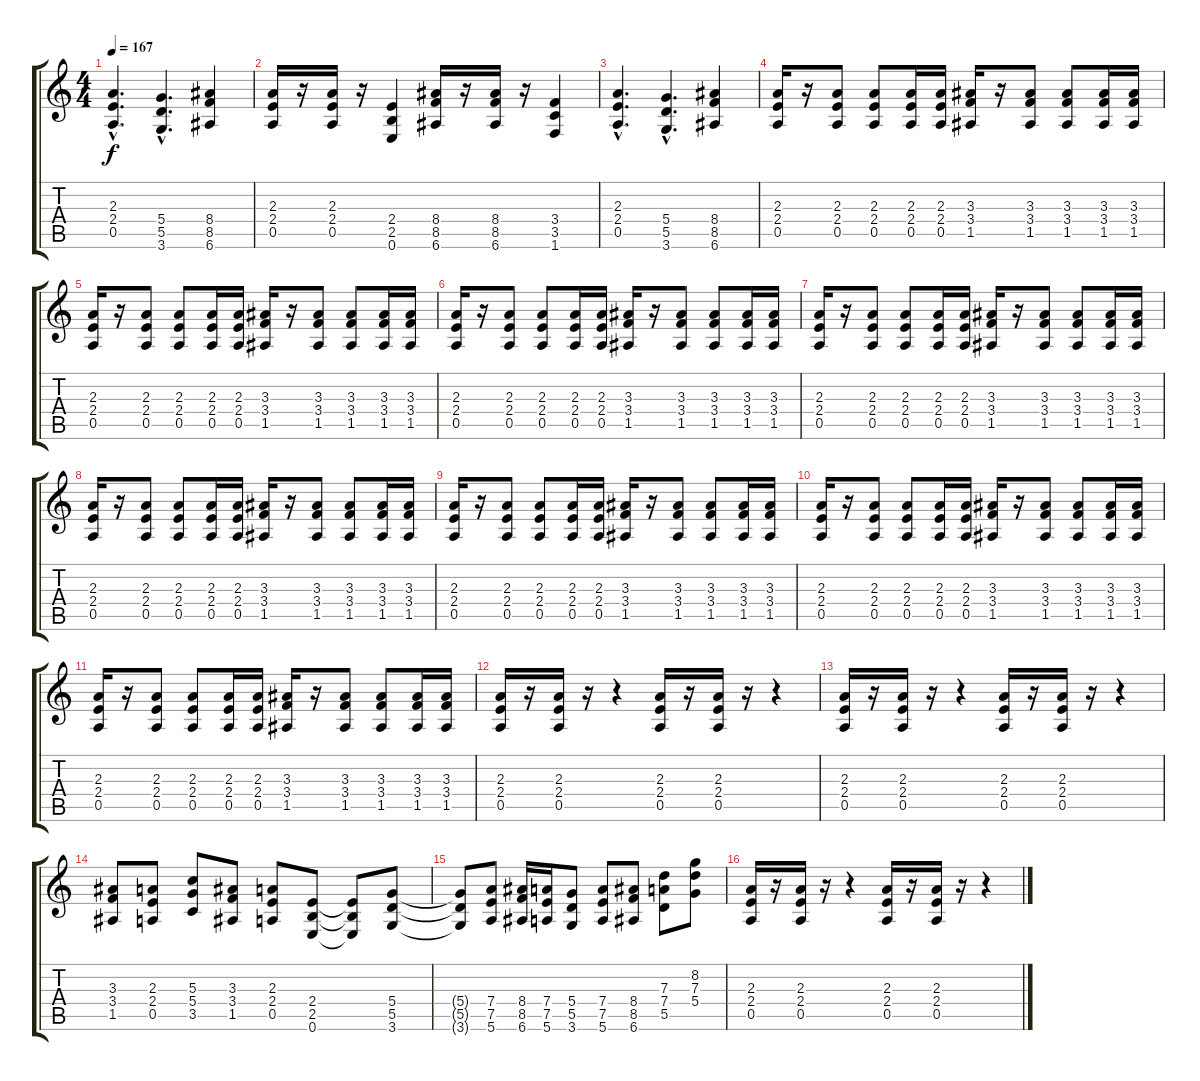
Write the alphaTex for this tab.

\track "" {instrument overdrivenguitar}
\staff {score tabs}
\tuning (E4 B3 G3 D3 A2 E2) {hide}
\ts (4 4)
\tempo 167
\clef g2
\ks c
(2.3{hac} 2.4{hac} 0.5{hac}).4{d dy f} (5.4{hac} 5.5{hac} 3.6{hac}).4{d} (8.4 8.5 6.6).4 |
(2.3 2.4 0.5).16 r.16 (2.3 2.4 0.5).16 r.16 (2.4 2.5 0.6).4 (8.4 8.5 6.6).16 r.16 (8.4 8.5 6.6).16 r.16 (3.4 3.5 1.6).4 |
(2.3{hac} 2.4{hac} 0.5{hac}).4{d} (5.4{hac} 5.5{hac} 3.6{hac}).4{d} (8.4 8.5 6.6).4 |
(2.3 2.4 0.5).16 r.16 (2.3 2.4 0.5).8 (2.3 2.4 0.5).8 (2.3 2.4 0.5).16 (2.3 2.4 0.5).16 (3.3 3.4 1.5).16 r.16 (3.3 3.4 1.5).8 (3.3 3.4 1.5).8 (3.3 3.4 1.5).16 (3.3 3.4 1.5).16 |
(2.3 2.4 0.5).16 r.16 (2.3 2.4 0.5).8 (2.3 2.4 0.5).8 (2.3 2.4 0.5).16 (2.3 2.4 0.5).16 (3.3 3.4 1.5).16 r.16 (3.3 3.4 1.5).8 (3.3 3.4 1.5).8 (3.3 3.4 1.5).16 (3.3 3.4 1.5).16 |
(2.3 2.4 0.5).16 r.16 (2.3 2.4 0.5).8 (2.3 2.4 0.5).8 (2.3 2.4 0.5).16 (2.3 2.4 0.5).16 (3.3 3.4 1.5).16 r.16 (3.3 3.4 1.5).8 (3.3 3.4 1.5).8 (3.3 3.4 1.5).16 (3.3 3.4 1.5).16 |
(2.3 2.4 0.5).16 r.16 (2.3 2.4 0.5).8 (2.3 2.4 0.5).8 (2.3 2.4 0.5).16 (2.3 2.4 0.5).16 (3.3 3.4 1.5).16 r.16 (3.3 3.4 1.5).8 (3.3 3.4 1.5).8 (3.3 3.4 1.5).16 (3.3 3.4 1.5).16 |
(2.3 2.4 0.5).16 r.16 (2.3 2.4 0.5).8 (2.3 2.4 0.5).8 (2.3 2.4 0.5).16 (2.3 2.4 0.5).16 (3.3 3.4 1.5).16 r.16 (3.3 3.4 1.5).8 (3.3 3.4 1.5).8 (3.3 3.4 1.5).16 (3.3 3.4 1.5).16 |
(2.3 2.4 0.5).16 r.16 (2.3 2.4 0.5).8 (2.3 2.4 0.5).8 (2.3 2.4 0.5).16 (2.3 2.4 0.5).16 (3.3 3.4 1.5).16 r.16 (3.3 3.4 1.5).8 (3.3 3.4 1.5).8 (3.3 3.4 1.5).16 (3.3 3.4 1.5).16 |
(2.3 2.4 0.5).16 r.16 (2.3 2.4 0.5).8 (2.3 2.4 0.5).8 (2.3 2.4 0.5).16 (2.3 2.4 0.5).16 (3.3 3.4 1.5).16 r.16 (3.3 3.4 1.5).8 (3.3 3.4 1.5).8 (3.3 3.4 1.5).16 (3.3 3.4 1.5).16 |
(2.3 2.4 0.5).16 r.16 (2.3 2.4 0.5).8 (2.3 2.4 0.5).8 (2.3 2.4 0.5).16 (2.3 2.4 0.5).16 (3.3 3.4 1.5).16 r.16 (3.3 3.4 1.5).8 (3.3 3.4 1.5).8 (3.3 3.4 1.5).16 (3.3 3.4 1.5).16 |
(2.3 2.4 0.5).16 r.16 (2.3 2.4 0.5).16 r.16 r.4 (2.3 2.4 0.5).16 r.16 (2.3 2.4 0.5).16 r.16 r.4 |
(2.3 2.4 0.5).16 r.16 (2.3 2.4 0.5).16 r.16 r.4 (2.3 2.4 0.5).16 r.16 (2.3 2.4 0.5).16 r.16 r.4 |
(3.3 3.4 1.5).8 (2.3 2.4 0.5).8 (5.3 5.4 3.5).8 (3.3 3.4 1.5).8 (2.3 2.4 0.5).8 (2.4 2.5 0.6).8 (2.4{t} 2.5{t} 0.6{t}).8 (5.4 5.5 3.6).8 |
(5.4{t} 5.5{t} 3.6{t}).8 (7.4 7.5 5.6).8 (8.4 8.5 6.6).16 (7.4 7.5 5.6).16 (5.4 5.5 3.6).8 (7.4 7.5 5.6).8 (8.4 8.5 6.6).8 (7.3 7.4 5.5).8 (8.2 7.3 5.4).8 |
(2.3 2.4 0.5).16 r.16 (2.3 2.4 0.5).16 r.16 r.4 (2.3 2.4 0.5).16 r.16 (2.3 2.4 0.5).16 r.16 r.4
